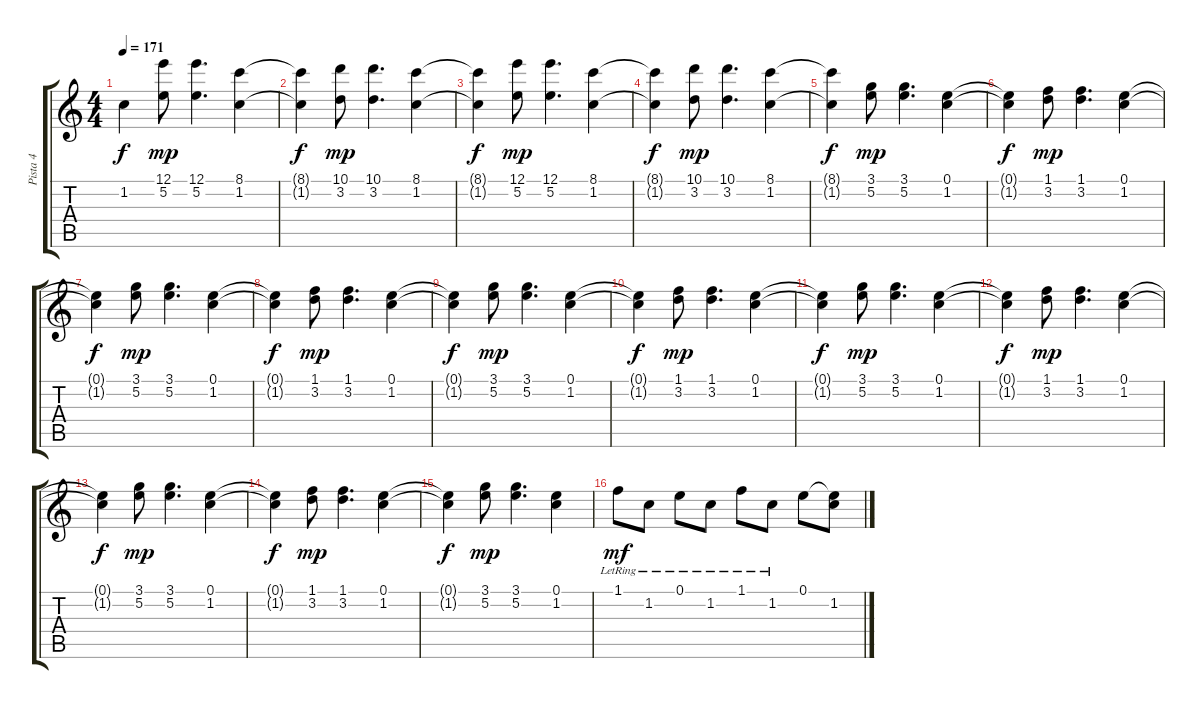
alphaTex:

\track ("Pista 4" "Pista 4") {instrument distortionguitar}
\staff {score tabs}
\tuning (E4 B3 G3 D3 A2 E2) {hide}
\ts (4 4)
\tempo 171
\clef g2
\ks c
1.2{t}.4{dy f} (12.1 5.2).8{dy mp} (12.1 5.2).4{d} (8.1 1.2).4 |
(8.1{t} 1.2{t}).4{dy f} (10.1 3.2).8{dy mp} (10.1 3.2).4{d} (8.1 1.2).4 |
(8.1{t} 1.2{t}).4{dy f} (12.1 5.2).8{dy mp} (12.1 5.2).4{d} (8.1 1.2).4 |
(8.1{t} 1.2{t}).4{dy f} (10.1 3.2).8{dy mp} (10.1 3.2).4{d} (8.1 1.2).4 |
(8.1{t} 1.2{t}).4{dy f} (3.1 5.2).8{dy mp} (3.1 5.2).4{d} (0.1 1.2).4 |
(0.1{t} 1.2{t}).4{dy f} (1.1 3.2).8{dy mp} (1.1 3.2).4{d} (0.1 1.2).4 |
(0.1{t} 1.2{t}).4{dy f} (3.1 5.2).8{dy mp} (3.1 5.2).4{d} (0.1 1.2).4 |
(0.1{t} 1.2{t}).4{dy f} (1.1 3.2).8{dy mp} (1.1 3.2).4{d} (0.1 1.2).4 |
(0.1{t} 1.2{t}).4{dy f} (3.1 5.2).8{dy mp} (3.1 5.2).4{d} (0.1 1.2).4 |
(0.1{t} 1.2{t}).4{dy f} (1.1 3.2).8{dy mp} (1.1 3.2).4{d} (0.1 1.2).4 |
(0.1{t} 1.2{t}).4{dy f} (3.1 5.2).8{dy mp} (3.1 5.2).4{d} (0.1 1.2).4 |
(0.1{t} 1.2{t}).4{dy f} (1.1 3.2).8{dy mp} (1.1 3.2).4{d} (0.1 1.2).4 |
(0.1{t} 1.2{t}).4{dy f} (3.1 5.2).8{dy mp} (3.1 5.2).4{d} (0.1 1.2).4 |
(0.1{t} 1.2{t}).4{dy f} (1.1 3.2).8{dy mp} (1.1 3.2).4{d} (0.1 1.2).4 |
(0.1{t} 1.2{t}).4{dy f} (3.1 5.2).8{dy mp} (3.1 5.2).4{d} (0.1 1.2).4 |
1.1{lr}.8{dy mf} 1.2{lr}.8 0.1{lr}.8 1.2{lr}.8 1.1{lr}.8 1.2{lr}.8 0.1.8 (0.1{t} 1.2).8
